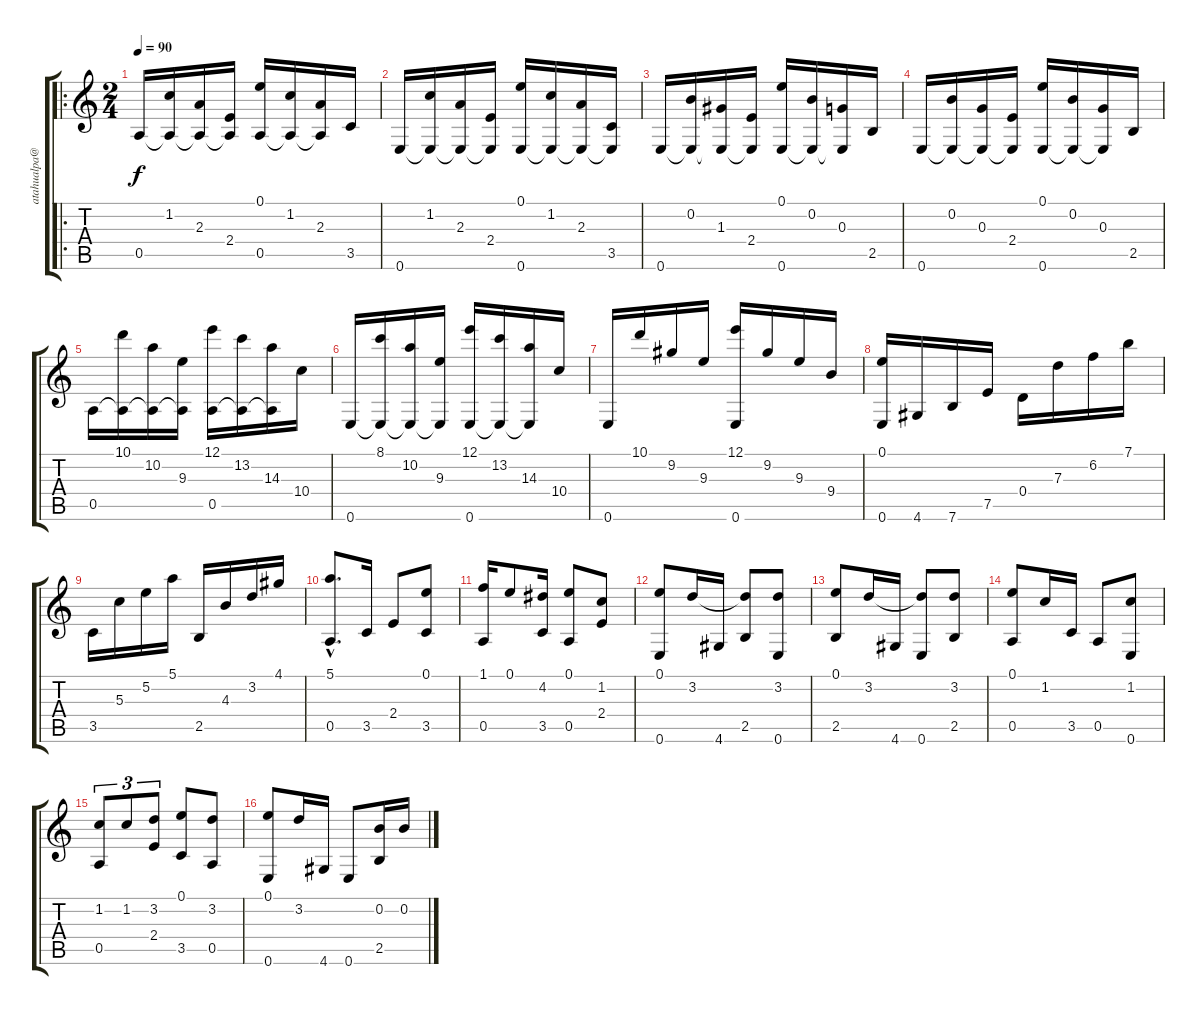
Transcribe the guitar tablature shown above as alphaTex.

\track ("" "atahualpa@") {instrument acousticguitarnylon}
\staff {score tabs}
\tuning (E4 B3 G3 D3 A2 E2) {hide}
\ro
\ts (2 4)
\tempo 90
\clef g2
\ks c
0.5.16{dy f} (1.2 0.5{t}).16 (2.3 0.5{t}).16 (2.4 0.5{t}).16 (0.1 0.5).16 (1.2 0.5{t}).16 (2.3 0.5{t}).16 3.5.16 |
0.6.16 (1.2 0.6{t}).16 (2.3 0.6{t}).16 (2.4 0.6{t}).16 (0.1 0.6).16 (1.2 0.6{t}).16 (2.3 0.6{t}).16 (3.5 0.6{t}).16 |
0.6.16 (0.2 0.6{t}).16 (1.3 0.6{t}).16 (2.4 0.6{t}).16 (0.1 0.6).16 (0.2 0.6{t}).16 (0.3 0.6{t}).16 2.5.16 |
0.6.16 (0.2 0.6{t}).16 (0.3 0.6{t}).16 (2.4 0.6{t}).16 (0.1 0.6).16 (0.2 0.6{t}).16 (0.3 0.6{t}).16 2.5.16 |
0.5.16 (10.1 0.5{t}).16 (10.2 0.5{t}).16 (9.3 0.5{t}).16 (12.1 0.5).16 (13.2 0.5{t}).16 (14.3 0.5{t}).16 10.4.16 |
0.6.16 (8.1 0.6{t}).16 (10.2 0.6{t}).16 (9.3 0.6{t}).16 (12.1 0.6).16 (13.2 0.6{t}).16 (14.3 0.6{t}).16 10.4.16 |
0.6.16 10.1.16 9.2.16 9.3.16 (12.1 0.6).16 9.2.16 9.3.16 9.4.16 |
(0.1 0.6).16 4.6.16 7.6.16 7.5.16 0.4.16 7.3.16 6.2.16 7.1.16 |
3.5.16 5.3.16 5.2.16 5.1.16 2.5.16 4.3.16 3.2.16 4.1.16 |
(5.1{hac} 0.5{hac}).8{d} 3.5.16 2.4.8 (0.1 3.5).8 |
(1.1 0.5).16 0.1.8 (4.2 3.5).16 (0.1 0.5).8 (1.2 2.4).8 |
(0.1 0.6).8 3.2.16 4.6.16 (3.2{t} 2.5).8 (3.2 0.6).8 |
(0.1 2.5).8 3.2.16 4.6.16 (3.2{t} 0.6).8 (3.2 2.5).8 |
(0.1 0.5).8 1.2.16 3.5.16 0.5.8 (1.2 0.6).8 |
(1.2 0.5).8{tu (3 2)} 1.2.8{tu (3 2)} (3.2 2.4).8{tu (3 2)} (0.1 3.5).8 (3.2 0.5).8 |
(0.1 0.6).8 3.2.16 4.6.16 0.6.8 (0.2 2.5).16 0.2.16
